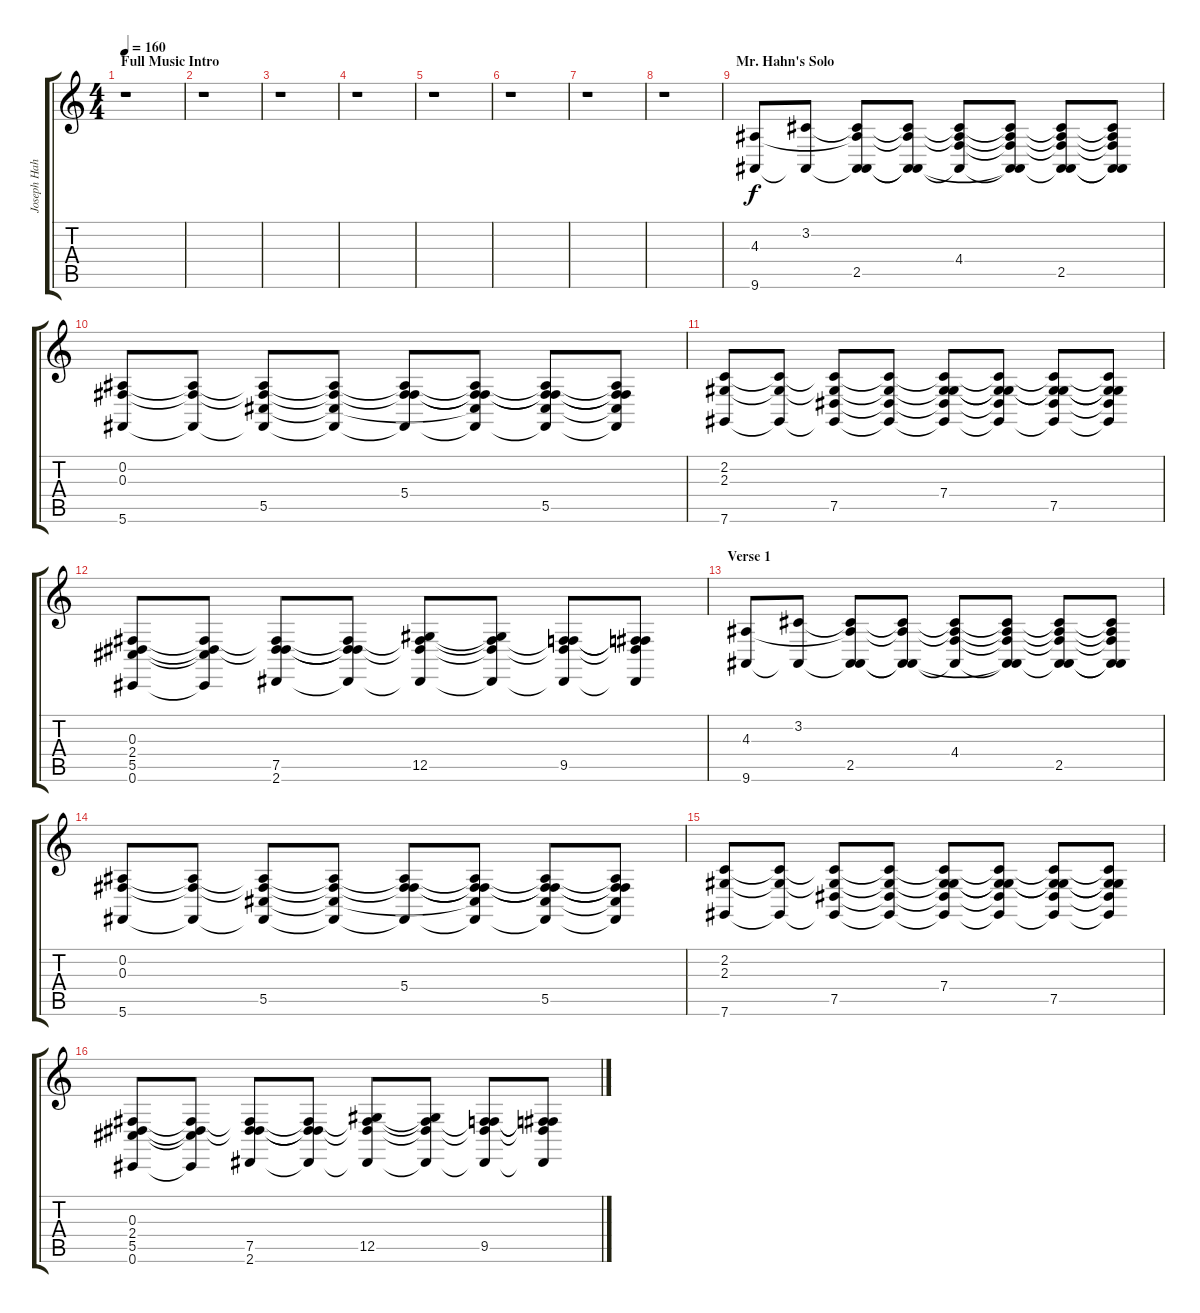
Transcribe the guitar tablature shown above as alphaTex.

\track ("Joseph Hahn (Sampler)" "Joseph Hah") {instrument harpsichord}
\staff {score tabs}
\tuning (Eb4 Bb3 Gb3 Db3 Ab2 Db2) {hide}
\ts (4 4)
\section ("" "Full Music Intro")
\tempo 160
\clef g2
\ks c
r.1{dy f} |
r.1 |
r.1 |
r.1 |
r.1 |
r.1 |
r.1 |
r.1 |
\section ("" "Mr. Hahn's Solo")
(4.3 9.6).8 (3.2 9.6{t}).8 (3.2{t} 4.3{t} 2.5 9.6{t}).8 (3.2{t} 4.3{t} 2.5{t} 9.6{t}).8 (3.2{t} 4.3{t} 4.4 9.6{t}).8 (3.2{t} 4.3{t} 4.4{t} 2.5{t} 9.6{t}).8 (3.2{t} 4.3{t} 4.4{t} 2.5 9.6{t}).8 (3.2{t} 4.3{t} 4.4{t} 2.5{t} 9.6{t}).8 |
(0.2 0.3 5.6).8 (0.2{t} 0.3{t} 5.6{t}).8 (0.2{t} 0.3{t} 5.5 5.6{t}).8 (0.2{t} 0.3{t} 5.5{t} 5.6{t}).8 (0.2{t} 0.3{t} 5.4 5.6{t}).8 (0.2{t} 0.3{t} 5.4{t} 5.5{t} 5.6{t}).8 (0.2{t} 0.3{t} 5.4{t} 5.5 5.6{t}).8 (0.2{t} 0.3{t} 5.4{t} 5.5{t} 5.6{t}).8 |
(2.2 2.3 7.6).8 (2.2{t} 2.3{t} 7.6{t}).8 (2.2{t} 2.3{t} 7.5 7.6{t}).8 (2.2{t} 2.3{t} 7.5{t} 7.6{t}).8 (2.2{t} 2.3{t} 7.4 7.5{t} 7.6{t}).8 (2.2{t} 2.3{t} 7.4{t} 7.5{t} 7.6{t}).8 (2.2{t} 2.3{t} 7.4{t} 7.5 7.6{t}).8 (2.2{t} 2.3{t} 7.4{t} 7.5{t} 7.6{t}).8 |
(0.3 2.4 5.5 0.6).8 (0.3{t} 2.4{t} 5.5{t} 0.6{t}).8 (0.3{t} 2.4{t} 7.5 2.6).8 (0.3{t} 2.4{t} 7.5{t} 2.6{t}).8 (0.3{t} 2.4{t} 12.5 2.6{t}).8 (0.3{t} 2.4{t} 12.5{t} 2.6{t}).8 (0.3{t} 2.4{t} 9.5 2.6{t}).8 (0.3{t} 2.4{t} 9.5{t} 2.6{t}).8 |
\section ("" "Verse 1")
(4.3 9.6).8 (3.2 9.6{t}).8 (3.2{t} 4.3{t} 2.5 9.6{t}).8 (3.2{t} 4.3{t} 2.5{t} 9.6{t}).8 (3.2{t} 4.3{t} 4.4 9.6{t}).8 (3.2{t} 4.3{t} 4.4{t} 2.5{t} 9.6{t}).8 (3.2{t} 4.3{t} 4.4{t} 2.5 9.6{t}).8 (3.2{t} 4.3{t} 4.4{t} 2.5{t} 9.6{t}).8 |
(0.2 0.3 5.6).8 (0.2{t} 0.3{t} 5.6{t}).8 (0.2{t} 0.3{t} 5.5 5.6{t}).8 (0.2{t} 0.3{t} 5.5{t} 5.6{t}).8 (0.2{t} 0.3{t} 5.4 5.6{t}).8 (0.2{t} 0.3{t} 5.4{t} 5.5{t} 5.6{t}).8 (0.2{t} 0.3{t} 5.4{t} 5.5 5.6{t}).8 (0.2{t} 0.3{t} 5.4{t} 5.5{t} 5.6{t}).8 |
(2.2 2.3 7.6).8 (2.2{t} 2.3{t} 7.6{t}).8 (2.2{t} 2.3{t} 7.5 7.6{t}).8 (2.2{t} 2.3{t} 7.5{t} 7.6{t}).8 (2.2{t} 2.3{t} 7.4 7.5{t} 7.6{t}).8 (2.2{t} 2.3{t} 7.4{t} 7.5{t} 7.6{t}).8 (2.2{t} 2.3{t} 7.4{t} 7.5 7.6{t}).8 (2.2{t} 2.3{t} 7.4{t} 7.5{t} 7.6{t}).8 |
(0.3 2.4 5.5 0.6).8 (0.3{t} 2.4{t} 5.5{t} 0.6{t}).8 (0.3{t} 2.4{t} 7.5 2.6).8 (0.3{t} 2.4{t} 7.5{t} 2.6{t}).8 (0.3{t} 2.4{t} 12.5 2.6{t}).8 (0.3{t} 2.4{t} 12.5{t} 2.6{t}).8 (0.3{t} 2.4{t} 9.5 2.6{t}).8 (0.3{t} 2.4{t} 9.5{t} 2.6{t}).8
